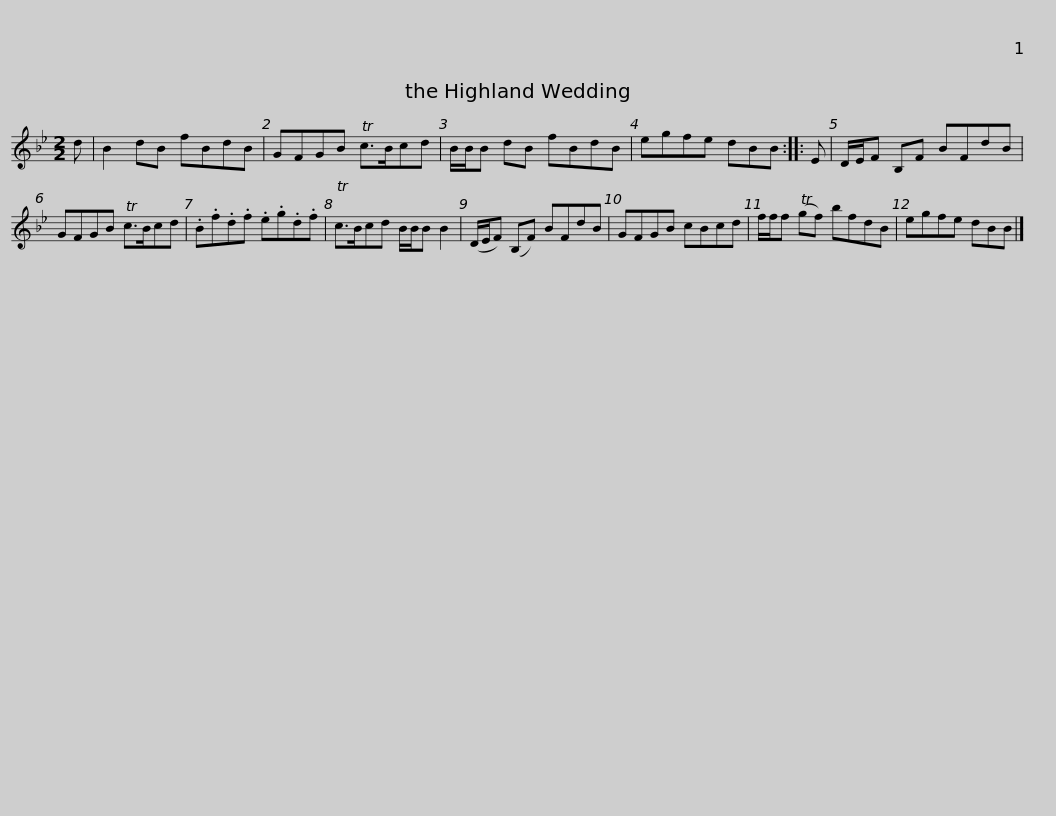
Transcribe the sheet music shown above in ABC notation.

X:1
L:1/8
M:2/2
I:linebreak $
K:Bb
V:1 treble
V:1
 d | B2 dB fBdB | GFGB Tc>Bcd | B/B/B dB fBdB | egfe dBB :: %5
 E | D/E/F B,F BFdB |$ GFGB Tc>Bcd | .B.f.d.f .e.g.d.f | Tc>Bcd B/B/B B2 | %10
 (D/E/F) (B,F) BFdB | GFGB cBcd |$ f/f/f (Tgf) bfdB | egfe dBB |] %14
